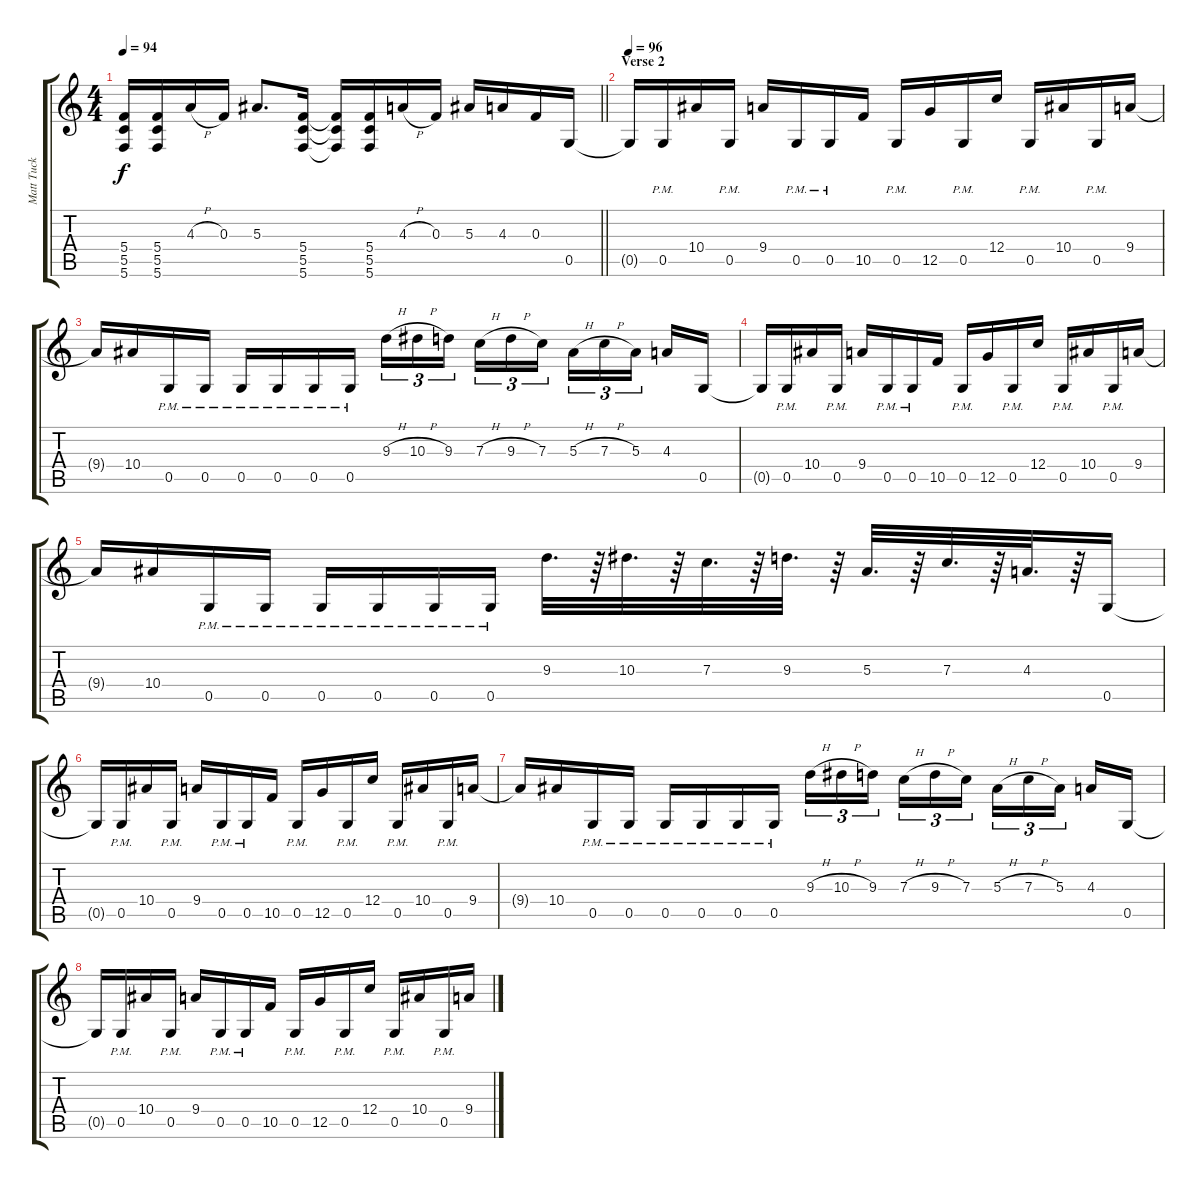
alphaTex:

\track ("Matt Tuck" "Matt Tuck") {instrument distortionguitar}
\staff {score tabs}
\tuning (D4 A3 F3 C3 G2 C2) {hide}
\ts (4 4)
\tempo 94
\clef g2
\barLineRight lightlight
\ks c
(5.4{t} 5.5{t} 5.6{t}).16{dy f} (5.4 5.5 5.6).16 4.3{h}.16 0.3.16 5.3.8{d} (5.4 5.5 5.6).16 (5.4{t} 5.5{t} 5.6{t}).16 (5.4 5.5 5.6).16 4.3{h}.16 0.3.16 5.3.16 4.3.16 0.3.16 0.5.16 |
\section ("" "Verse 2")
\tempo 96
0.5{t}.16 0.5{pm}.16 10.4.16 0.5{pm}.16 9.4.16 0.5{pm}.16 0.5{pm}.16 10.5.16 0.5{pm}.16 12.5.16 0.5{pm}.16 12.4.16 0.5{pm}.16 10.4.16 0.5{pm}.16 9.4.16 |
9.4{t}.16 10.4.16 0.5{pm}.16 0.5{pm}.16 0.5{pm}.16 0.5{pm}.16 0.5{pm}.16 0.5{pm}.16 9.3{h}.16{tu (3 2)} 10.3{h}.16{tu (3 2)} 9.3.16{tu (3 2) beam splitsecondary} 7.3{h}.16{tu (3 2)} 9.3{h}.16{tu (3 2)} 7.3.16{tu (3 2)} 5.3{h}.16{tu (3 2)} 7.3{h}.16{tu (3 2)} 5.3.16{tu (3 2) beam splitsecondary} 4.3.16 0.5.16 |
0.5{t}.16 0.5{pm}.16 10.4.16 0.5{pm}.16 9.4.16 0.5{pm}.16 0.5{pm}.16 10.5.16 0.5{pm}.16 12.5.16 0.5{pm}.16 12.4.16 0.5{pm}.16 10.4.16 0.5{pm}.16 9.4.16 |
9.4{t}.16 10.4.16 0.5{pm}.16 0.5{pm}.16 0.5{pm}.16 0.5{pm}.16 0.5{pm}.16 0.5{pm}.16 9.3.32{d} r.64 10.3.32{d} r.64 7.3.32{d} r.64 9.3.32{d} r.64 5.3.32{d} r.64 7.3.32{d} r.64 4.3.32{d} r.64 0.5.16 |
0.5{t}.16 0.5{pm}.16 10.4.16 0.5{pm}.16 9.4.16 0.5{pm}.16 0.5{pm}.16 10.5.16 0.5{pm}.16 12.5.16 0.5{pm}.16 12.4.16 0.5{pm}.16 10.4.16 0.5{pm}.16 9.4.16 |
9.4{t}.16 10.4.16 0.5{pm}.16 0.5{pm}.16 0.5{pm}.16 0.5{pm}.16 0.5{pm}.16 0.5{pm}.16 9.3{h}.16{tu (3 2)} 10.3{h}.16{tu (3 2)} 9.3.16{tu (3 2) beam splitsecondary} 7.3{h}.16{tu (3 2)} 9.3{h}.16{tu (3 2)} 7.3.16{tu (3 2)} 5.3{h}.16{tu (3 2)} 7.3{h}.16{tu (3 2)} 5.3.16{tu (3 2) beam splitsecondary} 4.3.16 0.5.16 |
0.5{t}.16 0.5{pm}.16 10.4.16 0.5{pm}.16 9.4.16 0.5{pm}.16 0.5{pm}.16 10.5.16 0.5{pm}.16 12.5.16 0.5{pm}.16 12.4.16 0.5{pm}.16 10.4.16 0.5{pm}.16 9.4.16
